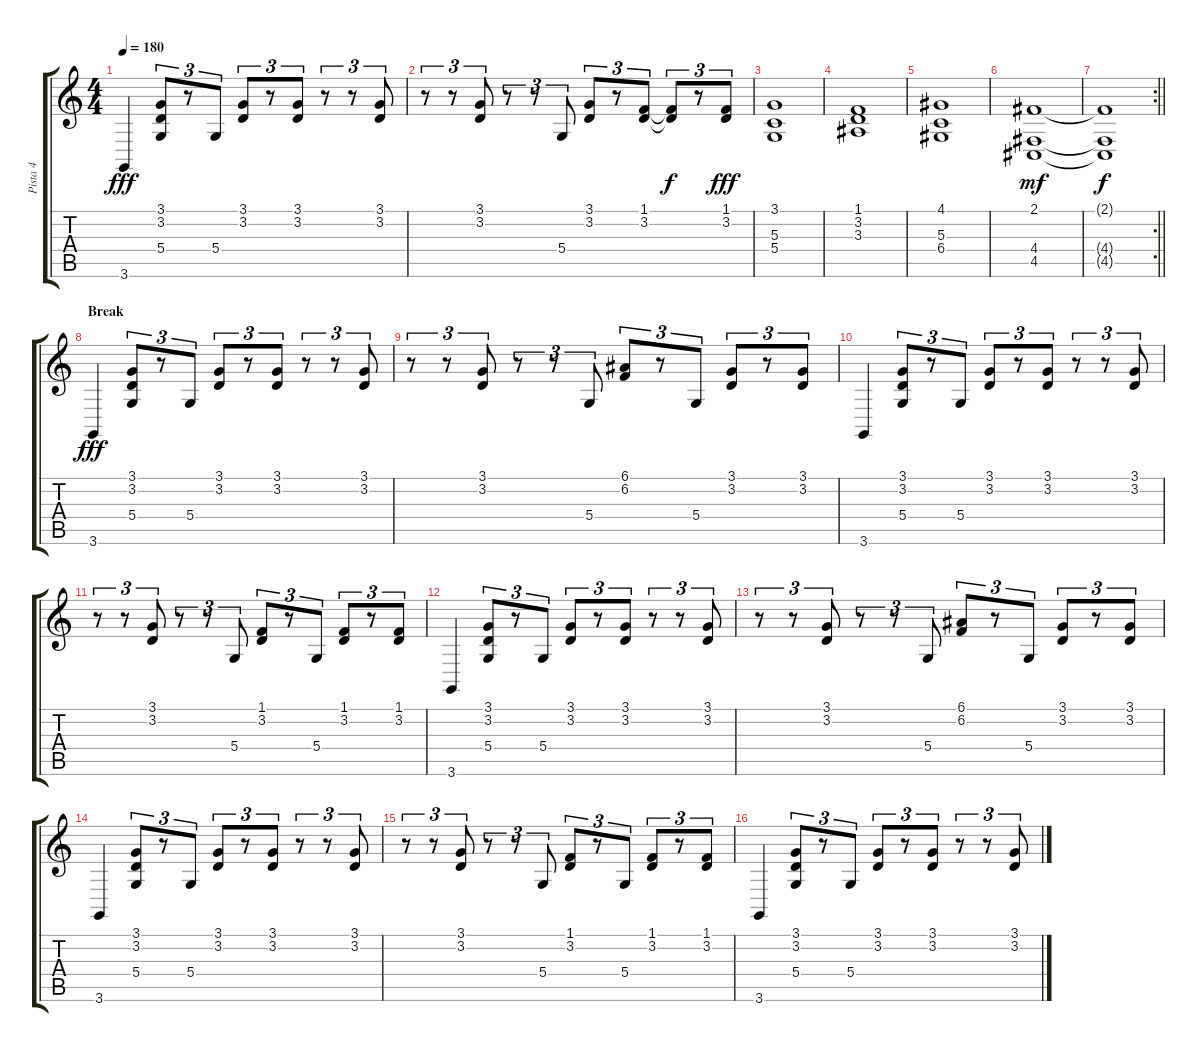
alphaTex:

\track ("Pista 4" "Pista 4") {instrument drawbarorgan}
\staff {score tabs}
\tuning (E4 B3 G3 D3 A2 E2) {hide}
\ts (4 4)
\tempo 180
\clef g2
\ks c
3.6.4{dy fff} (3.1 3.2 5.4).8{tu (3 2)} r.8{tu (3 2)} 5.4.8{tu (3 2)} (3.1 3.2).8{tu (3 2)} r.8{tu (3 2)} (3.1 3.2).8{tu (3 2)} r.8{tu (3 2)} r.8{tu (3 2)} (3.1 3.2).8{tu (3 2)} |
r.8{tu (3 2)} r.8{tu (3 2)} (3.1 3.2).8{tu (3 2)} r.8{tu (3 2)} r.8{tu (3 2)} 5.4.8{tu (3 2)} (3.1 3.2).8{tu (3 2)} r.8{tu (3 2)} (1.1 3.2).8{tu (3 2)} (1.1{t} 3.2{t}).8{tu (3 2) dy f} r.8{tu (3 2)} (1.1 3.2).8{tu (3 2) dy fff} |
(3.1 5.3 5.4).1 |
(1.1 3.2 3.3).1 |
(4.1 5.3 6.4).1 |
(2.1 4.4 4.5).1{dy mf} |
\rc 2
\barLineRight lightlight
(2.1{t} 4.4{t} 4.5{t}).1{dy f} |
\section ("" "Break")
3.6.4{dy fff} (3.1 3.2 5.4).8{tu (3 2)} r.8{tu (3 2)} 5.4.8{tu (3 2)} (3.1 3.2).8{tu (3 2)} r.8{tu (3 2)} (3.1 3.2).8{tu (3 2)} r.8{tu (3 2)} r.8{tu (3 2)} (3.1 3.2).8{tu (3 2)} |
r.8{tu (3 2)} r.8{tu (3 2)} (3.1 3.2).8{tu (3 2)} r.8{tu (3 2)} r.8{tu (3 2)} 5.4.8{tu (3 2)} (6.1 6.2).8{tu (3 2)} r.8{tu (3 2)} 5.4.8{tu (3 2)} (3.1 3.2).8{tu (3 2)} r.8{tu (3 2)} (3.1 3.2).8{tu (3 2)} |
3.6.4 (3.1 3.2 5.4).8{tu (3 2)} r.8{tu (3 2)} 5.4.8{tu (3 2)} (3.1 3.2).8{tu (3 2)} r.8{tu (3 2)} (3.1 3.2).8{tu (3 2)} r.8{tu (3 2)} r.8{tu (3 2)} (3.1 3.2).8{tu (3 2)} |
r.8{tu (3 2)} r.8{tu (3 2)} (3.1 3.2).8{tu (3 2)} r.8{tu (3 2)} r.8{tu (3 2)} 5.4.8{tu (3 2)} (1.1 3.2).8{tu (3 2)} r.8{tu (3 2)} 5.4.8{tu (3 2)} (1.1 3.2).8{tu (3 2)} r.8{tu (3 2)} (1.1 3.2).8{tu (3 2)} |
3.6.4 (3.1 3.2 5.4).8{tu (3 2)} r.8{tu (3 2)} 5.4.8{tu (3 2)} (3.1 3.2).8{tu (3 2)} r.8{tu (3 2)} (3.1 3.2).8{tu (3 2)} r.8{tu (3 2)} r.8{tu (3 2)} (3.1 3.2).8{tu (3 2)} |
r.8{tu (3 2)} r.8{tu (3 2)} (3.1 3.2).8{tu (3 2)} r.8{tu (3 2)} r.8{tu (3 2)} 5.4.8{tu (3 2)} (6.1 6.2).8{tu (3 2)} r.8{tu (3 2)} 5.4.8{tu (3 2)} (3.1 3.2).8{tu (3 2)} r.8{tu (3 2)} (3.1 3.2).8{tu (3 2)} |
3.6.4 (3.1 3.2 5.4).8{tu (3 2)} r.8{tu (3 2)} 5.4.8{tu (3 2)} (3.1 3.2).8{tu (3 2)} r.8{tu (3 2)} (3.1 3.2).8{tu (3 2)} r.8{tu (3 2)} r.8{tu (3 2)} (3.1 3.2).8{tu (3 2)} |
r.8{tu (3 2)} r.8{tu (3 2)} (3.1 3.2).8{tu (3 2)} r.8{tu (3 2)} r.8{tu (3 2)} 5.4.8{tu (3 2)} (1.1 3.2).8{tu (3 2)} r.8{tu (3 2)} 5.4.8{tu (3 2)} (1.1 3.2).8{tu (3 2)} r.8{tu (3 2)} (1.1 3.2).8{tu (3 2)} |
3.6.4 (3.1 3.2 5.4).8{tu (3 2)} r.8{tu (3 2)} 5.4.8{tu (3 2)} (3.1 3.2).8{tu (3 2)} r.8{tu (3 2)} (3.1 3.2).8{tu (3 2)} r.8{tu (3 2)} r.8{tu (3 2)} (3.1 3.2).8{tu (3 2)}
